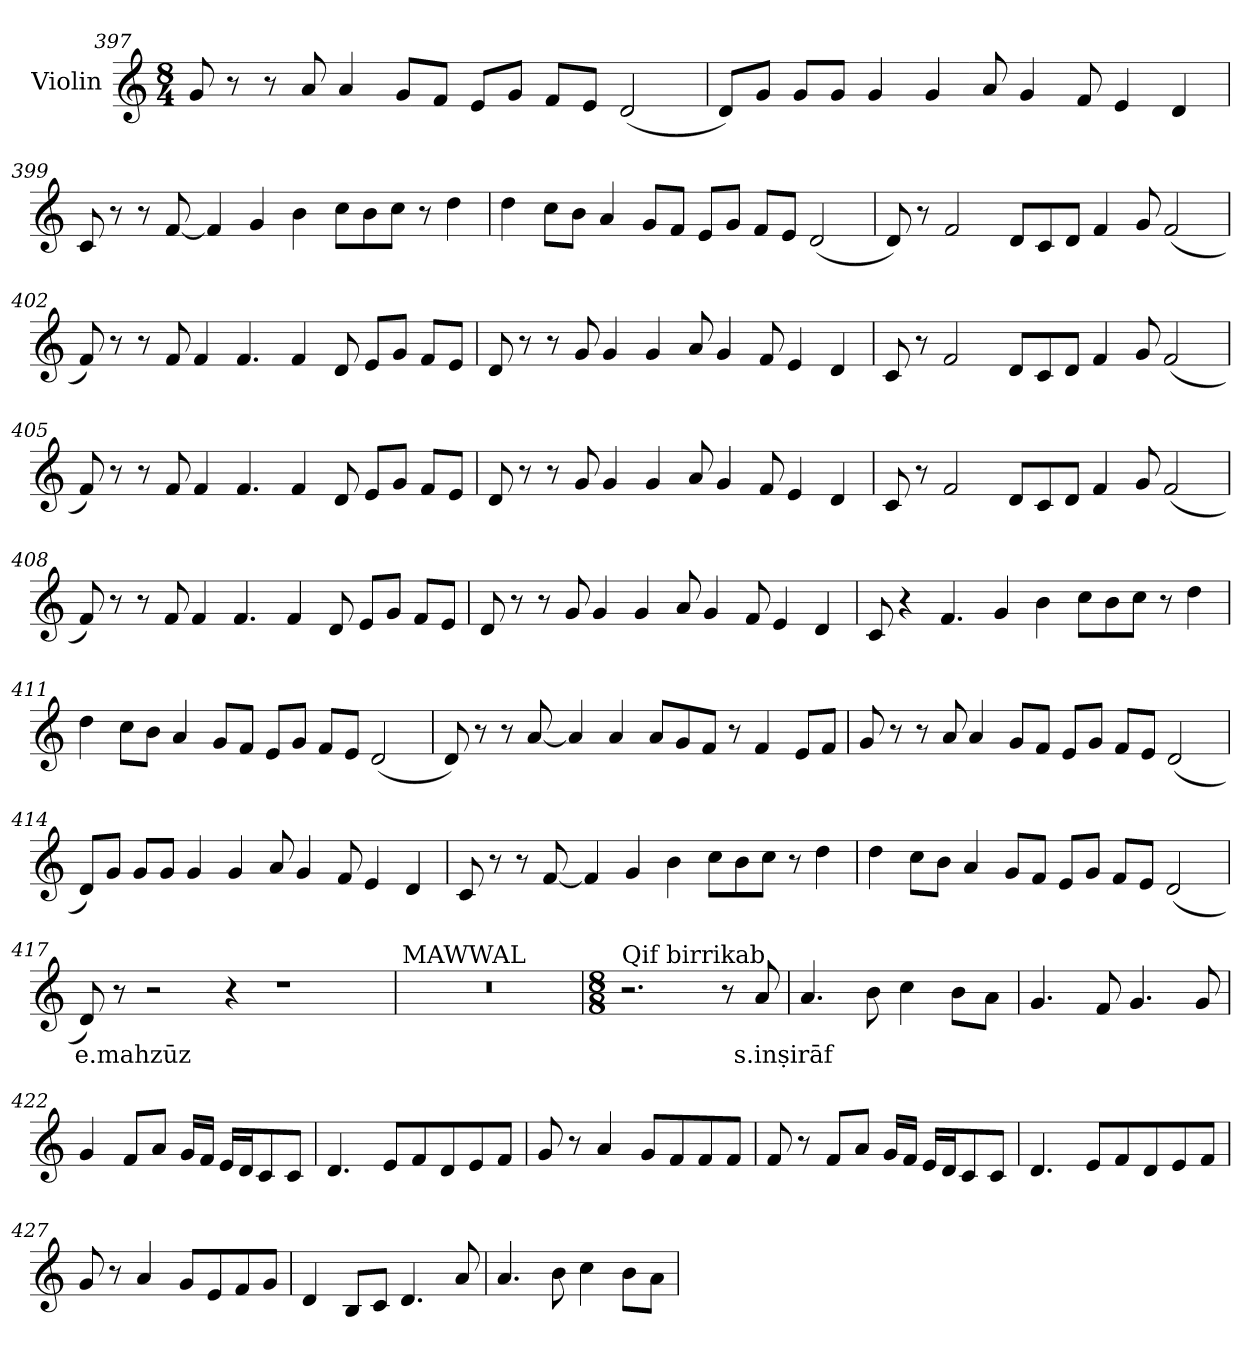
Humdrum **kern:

**kern	**text
*part1	*part1
*staff1	*staff1
*I"Violin	*
*clefG2	*
*k[]	*
*M8/4	*
=397	=397
8g/	.
8r	.
8r	.
8a/	.
4a/	.
8g/L	.
8f/J	.
8e/L	.
8g/J	.
8f/L	.
8e/J	.
(<2d/	.
!!LO:LB:g=z
=398	=398
8d/L)	.
8g/J	.
8g/L	.
8g/J	.
4g/	.
4g/	.
8a/	.
4g/	.
8f/	.
4e/	.
4d/	.
=399	=399
8c/	.
8r	.
8r	.
[8f/	.
4f/]	.
4g/	.
4b\	.
8cc\L	.
8b\	.
8cc\J	.
8r	.
4dd\	.
!!LO:LB:g=z
=400	=400
4dd\	.
8cc\L	.
8b\J	.
4a/	.
8g/L	.
8f/J	.
8e/L	.
8g/J	.
8f/L	.
8e/J	.
(<2d/	.
=401	=401
8d/)	.
8r	.
2f/	.
8d/L	.
8c/	.
8d/J	.
4f/	.
8g/	.
(<2f/	.
!!LO:LB:g=z
=402	=402
8f/)	.
8r	.
8r	.
8f/	.
4f/	.
4.f/	.
4f/	.
8d/	.
8e/L	.
8g/J	.
8f/L	.
8e/J	.
=403	=403
8d/	.
8r	.
8r	.
8g/	.
4g/	.
4g/	.
8a/	.
4g/	.
8f/	.
4e/	.
4d/	.
!!LO:LB:g=z
=404	=404
8c/	.
8r	.
2f/	.
8d/L	.
8c/	.
8d/J	.
4f/	.
8g/	.
(<2f/	.
=405	=405
8f/)	.
8r	.
8r	.
8f/	.
4f/	.
4.f/	.
4f/	.
8d/	.
8e/L	.
8g/J	.
8f/L	.
8e/J	.
!!LO:PB:g=z
=406	=406
8d/	.
8r	.
8r	.
8g/	.
4g/	.
4g/	.
8a/	.
4g/	.
8f/	.
4e/	.
4d/	.
=407	=407
8c/	.
8r	.
2f/	.
8d/L	.
8c/	.
8d/J	.
4f/	.
8g/	.
(<2f/	.
!!LO:LB:g=z
=408	=408
8f/)	.
8r	.
8r	.
8f/	.
4f/	.
4.f/	.
4f/	.
8d/	.
8e/L	.
8g/J	.
8f/L	.
8e/J	.
=409	=409
8d/	.
8r	.
8r	.
8g/	.
4g/	.
4g/	.
8a/	.
4g/	.
8f/	.
4e/	.
4d/	.
!!LO:LB:g=z
=410	=410
8c/	.
4r	.
4.f/	.
4g/	.
4b\	.
8cc\L	.
8b\	.
8cc\J	.
8r	.
4dd\	.
=411	=411
4dd\	.
8cc\L	.
8b\J	.
4a/	.
8g/L	.
8f/J	.
8e/L	.
8g/J	.
8f/L	.
8e/J	.
(<2d/	.
!!LO:LB:g=z
=412	=412
8d/)	.
8r	.
8r	.
[8a/	.
4a/]	.
4a/	.
8a/L	.
8g/	.
8f/J	.
8r	.
4f/	.
8e/L	.
8f/J	.
=413	=413
8g/	.
8r	.
8r	.
8a/	.
4a/	.
8g/L	.
8f/J	.
8e/L	.
8g/J	.
8f/L	.
8e/J	.
(<2d/	.
!!LO:LB:g=z
=414	=414
8d/L)	.
8g/J	.
8g/L	.
8g/J	.
4g/	.
4g/	.
8a/	.
4g/	.
8f/	.
4e/	.
4d/	.
=415	=415
8c/	.
8r	.
8r	.
[8f/	.
4f/]	.
4g/	.
4b\	.
8cc\L	.
8b\	.
8cc\J	.
8r	.
4dd\	.
!!LO:LB:g=z
=416	=416
4dd\	.
8cc\L	.
8b\J	.
4a/	.
8g/L	.
8f/J	.
8e/L	.
8g/J	.
8f/L	.
8e/J	.
(<2d/	.
=417	=417
!	!LO:LY:b
8d/)	e.mahzūz
8r	.
2r	.
4r	.
1r	.
=418	=418
!LO:TX:a:t=MAWWAL	!
0r	.
!!LO:LB:g=z
=419	=419
*M8/8	*
*MM45	*
!LO:TX:a:t=Qif birrikab	!
2.r	.
8r	.
!	!LO:LY:b
8a/	s.inṣirāf
=420	=420
4.a/	.
8b\	.
4cc\	.
8b\L	.
8a\J	.
=421	=421
4.g/	.
8f/	.
4.g/	.
8g/	.
=422	=422
4g/	.
8f/L	.
8a/J	.
16g/LL	.
16f/JJ	.
16e/LL	.
16d/J	.
8c/	.
8c/J	.
=423	=423
4.d/	.
8e/L	.
8f/	.
8d/	.
8e/	.
8f/J	.
!!LO:LB:g=z
=424	=424
8g/	.
8r	.
4a/	.
8g/L	.
8f/	.
8f/	.
8f/J	.
=425	=425
8f/	.
8r	.
8f/L	.
8a/J	.
16g/LL	.
16f/JJ	.
16e/LL	.
16d/J	.
8c/	.
8c/J	.
=426	=426
4.d/	.
8e/L	.
8f/	.
8d/	.
8e/	.
8f/J	.
=427	=427
8g/	.
8r	.
4a/	.
8g/L	.
8e/	.
8f/	.
8g/J	.
!!LO:PB:g=z
=428	=428
4d/	.
8B/L	.
8c/J	.
4.d/	.
8a/	.
=429	=429
4.a/	.
8b\	.
4cc\	.
8b\L	.
8a\J	.
=	=
*-	*-
